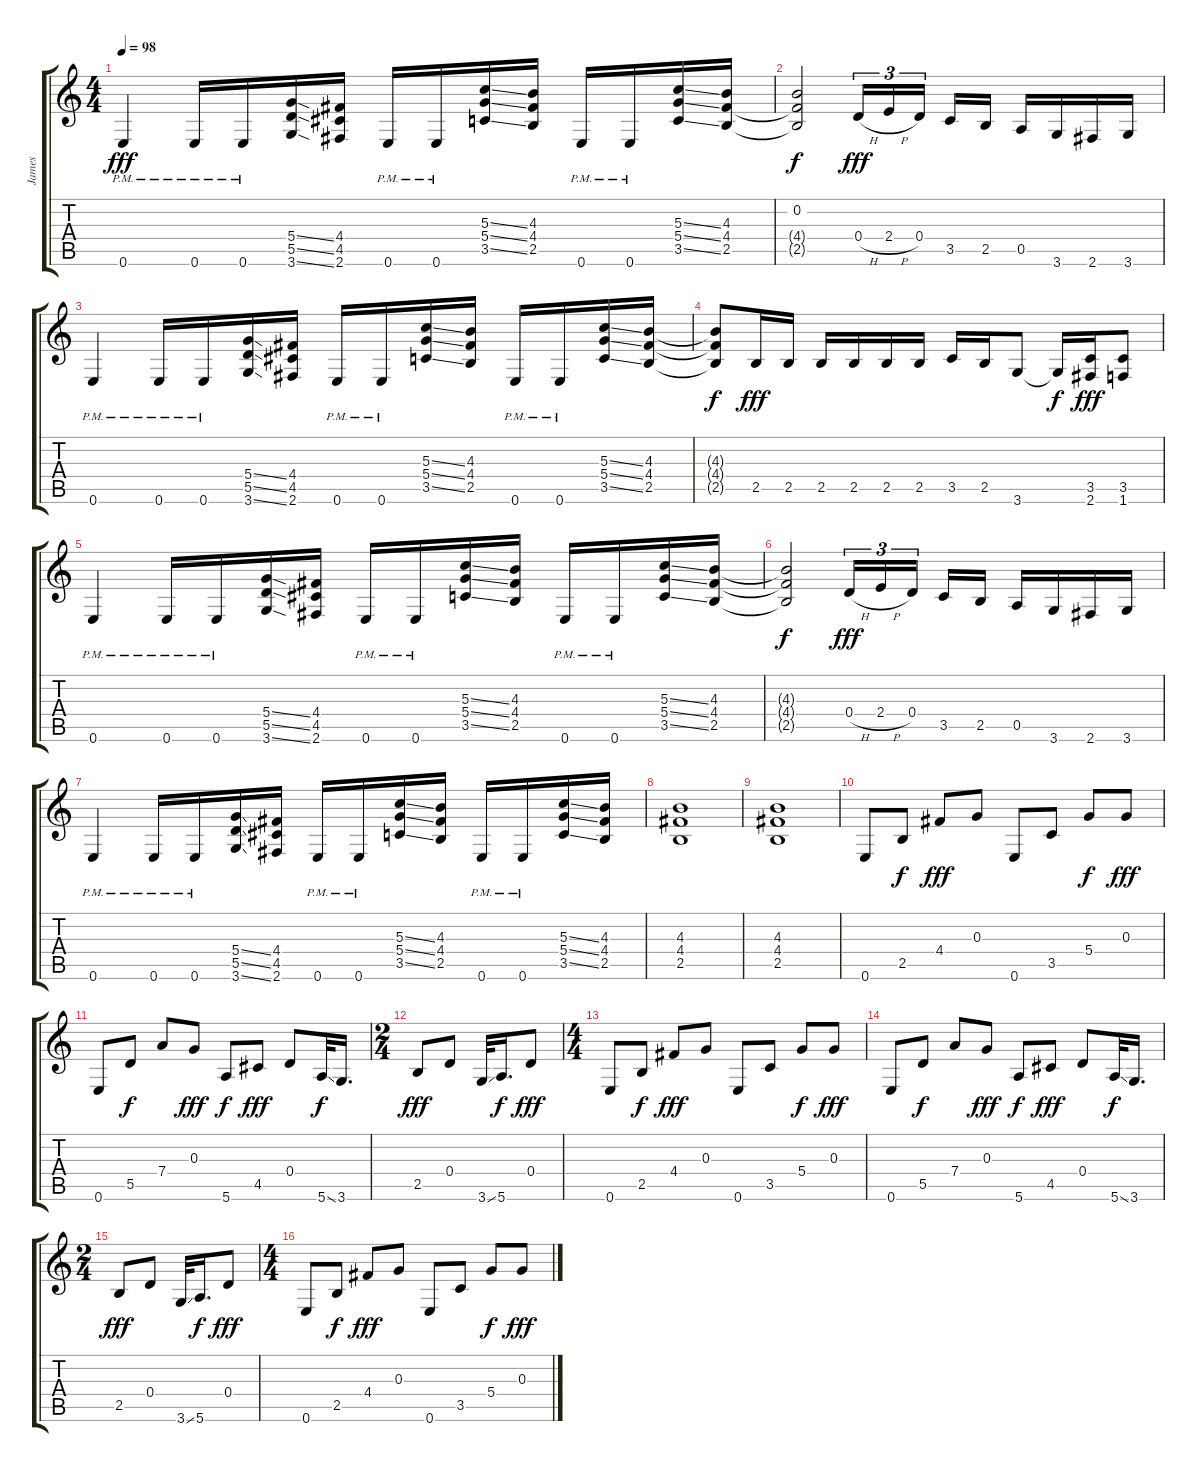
\track ("James" "James") {instrument electricguitarclean}
\staff {score tabs}
\tuning (E4 B3 G3 D3 A2 E2) {hide}
\ts (4 4)
\tempo 98
\clef g2
\ks c
0.6{pm}.4{dy fff instrument overdrivenguitar} 0.6{pm}.16 0.6{pm}.16 (5.4{ss} 5.5{ss} 3.6{ss}).16 (4.4 4.5 2.6).16 0.6{pm}.16 0.6{pm}.16 (5.3{ss} 5.4{ss} 3.5{ss}).16 (4.3 4.4 2.5).16 0.6{pm}.16 0.6{pm}.16 (5.3{ss} 5.4{ss} 3.5{ss}).16 (4.3 4.4 2.5).16 |
(0.2 4.4{t} 2.5{t}).2{dy f} 0.4{h}.16{tu (3 2) dy fff} 2.4{h}.16{tu (3 2)} 0.4.16{tu (3 2) beam splitsecondary} 3.5.16 2.5.16 0.5.16 3.6.16 2.6.16 3.6.16 |
0.6{pm}.4 0.6{pm}.16 0.6{pm}.16 (5.4{ss} 5.5{ss} 3.6{ss}).16 (4.4 4.5 2.6).16 0.6{pm}.16 0.6{pm}.16 (5.3{ss} 5.4{ss} 3.5{ss}).16 (4.3 4.4 2.5).16 0.6{pm}.16 0.6{pm}.16 (5.3{ss} 5.4{ss} 3.5{ss}).16 (4.3 4.4 2.5).16 |
(4.3{t} 4.4{t} 2.5{t}).8{dy f} 2.5.16{dy fff} 2.5.16 2.5.16 2.5.16 2.5.16 2.5.16 3.5.16 2.5.16 3.6.8 3.6{t}.16{dy f} (3.5 2.6).16{dy fff} (3.5 1.6).8 |
0.6{pm}.4 0.6{pm}.16 0.6{pm}.16 (5.4{ss} 5.5{ss} 3.6{ss}).16 (4.4 4.5 2.6).16 0.6{pm}.16 0.6{pm}.16 (5.3{ss} 5.4{ss} 3.5{ss}).16 (4.3 4.4 2.5).16 0.6{pm}.16 0.6{pm}.16 (5.3{ss} 5.4{ss} 3.5{ss}).16 (4.3 4.4 2.5).16 |
(4.3{t} 4.4{t} 2.5{t}).2{dy f} 0.4{h}.16{tu (3 2) dy fff} 2.4{h}.16{tu (3 2)} 0.4.16{tu (3 2) beam splitsecondary} 3.5.16 2.5.16 0.5.16 3.6.16 2.6.16 3.6.16 |
0.6{pm}.4 0.6{pm}.16 0.6{pm}.16 (5.4{ss} 5.5{ss} 3.6{ss}).16 (4.4 4.5 2.6).16 0.6{pm}.16 0.6{pm}.16 (5.3{ss} 5.4{ss} 3.5{ss}).16 (4.3 4.4 2.5).16 0.6{pm}.16 0.6{pm}.16 (5.3{ss} 5.4{ss} 3.5{ss}).16 (4.3 4.4 2.5).16 |
(4.3 4.4 2.5).1 |
(4.3 4.4 2.5).1 |
0.6.8{instrument electricguitarclean} 2.5.8{dy f} 4.4.8{dy fff} 0.3.8 0.6.8 3.5.8 5.4.8{dy f} 0.3.8{dy fff} |
0.6.8 5.5.8{dy f} 7.4.8 0.3.8{dy fff} 5.6.8{dy f} 4.5.8{dy fff} 0.4.8 5.6{ss}.32{dy f} 3.6.16{d} |
\ts (2 4)
2.5.8{dy fff} 0.4.8 3.6{ss}.32 5.6.16{d dy f} 0.4.8{dy fff} |
\ts (4 4)
0.6.8 2.5.8{dy f} 4.4.8{dy fff} 0.3.8 0.6.8 3.5.8 5.4.8{dy f} 0.3.8{dy fff} |
0.6.8 5.5.8{dy f} 7.4.8 0.3.8{dy fff} 5.6.8{dy f} 4.5.8{dy fff} 0.4.8 5.6{ss}.32{dy f} 3.6.16{d} |
\ts (2 4)
2.5.8{dy fff} 0.4.8 3.6{ss}.32 5.6.16{d dy f} 0.4.8{dy fff} |
\ts (4 4)
0.6.8 2.5.8{dy f} 4.4.8{dy fff} 0.3.8 0.6.8 3.5.8 5.4.8{dy f} 0.3.8{dy fff}
